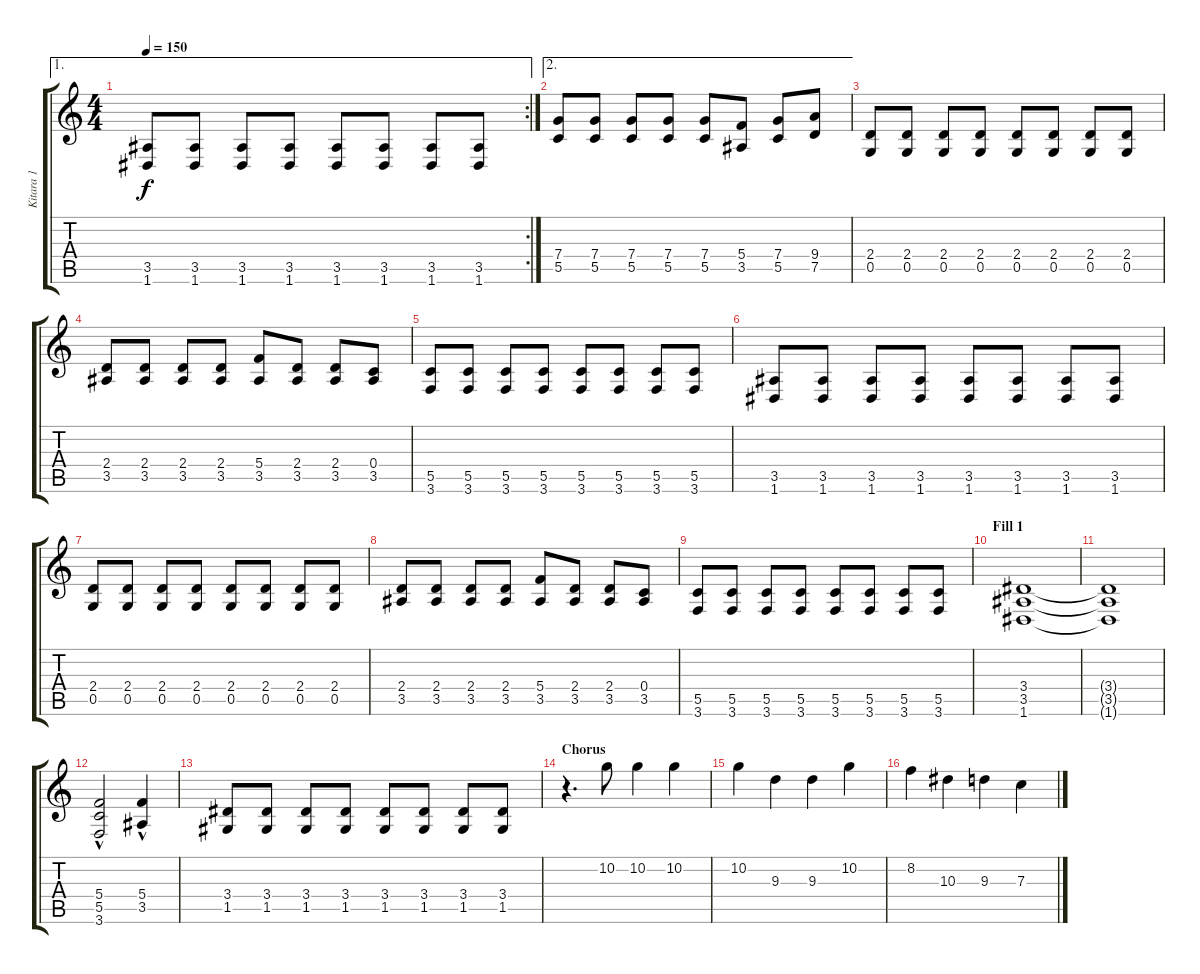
\track ("Kitara 1" "Kitara 1") {instrument overdrivenguitar}
\staff {score tabs}
\tuning (D4 A3 F3 C3 G2 D2) {hide}
\ae 1
\rc 2
\ts (4 4)
\tempo 150
\clef g2
\ks c
(3.5 1.6).8{dy f} (3.5 1.6).8 (3.5 1.6).8 (3.5 1.6).8 (3.5 1.6).8 (3.5 1.6).8 (3.5 1.6).8 (3.5 1.6).8 |
\ae 2
(7.4 5.5).8 (7.4 5.5).8 (7.4 5.5).8 (7.4 5.5).8 (7.4 5.5).8 (5.4 3.5).8 (7.4 5.5).8 (9.4 7.5).8 |
(2.4 0.5).8 (2.4 0.5).8 (2.4 0.5).8 (2.4 0.5).8 (2.4 0.5).8 (2.4 0.5).8 (2.4 0.5).8 (2.4 0.5).8 |
(2.4 3.5).8 (2.4 3.5).8 (2.4 3.5).8 (2.4 3.5).8 (5.4 3.5).8 (2.4 3.5).8 (2.4 3.5).8 (0.4 3.5).8 |
(5.5 3.6).8 (5.5 3.6).8 (5.5 3.6).8 (5.5 3.6).8 (5.5 3.6).8 (5.5 3.6).8 (5.5 3.6).8 (5.5 3.6).8 |
(3.5 1.6).8 (3.5 1.6).8 (3.5 1.6).8 (3.5 1.6).8 (3.5 1.6).8 (3.5 1.6).8 (3.5 1.6).8 (3.5 1.6).8 |
(2.4 0.5).8 (2.4 0.5).8 (2.4 0.5).8 (2.4 0.5).8 (2.4 0.5).8 (2.4 0.5).8 (2.4 0.5).8 (2.4 0.5).8 |
(2.4 3.5).8 (2.4 3.5).8 (2.4 3.5).8 (2.4 3.5).8 (5.4 3.5).8 (2.4 3.5).8 (2.4 3.5).8 (0.4 3.5).8 |
(5.5 3.6).8 (5.5 3.6).8 (5.5 3.6).8 (5.5 3.6).8 (5.5 3.6).8 (5.5 3.6).8 (5.5 3.6).8 (5.5 3.6).8 |
\section ("" "Fill 1")
(3.4 3.5 1.6).1 |
(3.4{t} 3.5{t} 1.6{t}).1 |
(5.4{hac} 5.5{hac} 3.6{hac}).2 (5.4{hac} 3.5{hac}).4 |
(3.4 1.5).8 (3.4 1.5).8 (3.4 1.5).8 (3.4 1.5).8 (3.4 1.5).8 (3.4 1.5).8 (3.4 1.5).8 (3.4 1.5).8 |
\section ("" "Chorus")
r.4{d} 10.2.8 10.2.4 10.2.4 |
10.2.4 9.3.4 9.3.4 10.2.4 |
8.2.4 10.3.4 9.3.4 7.3.4
